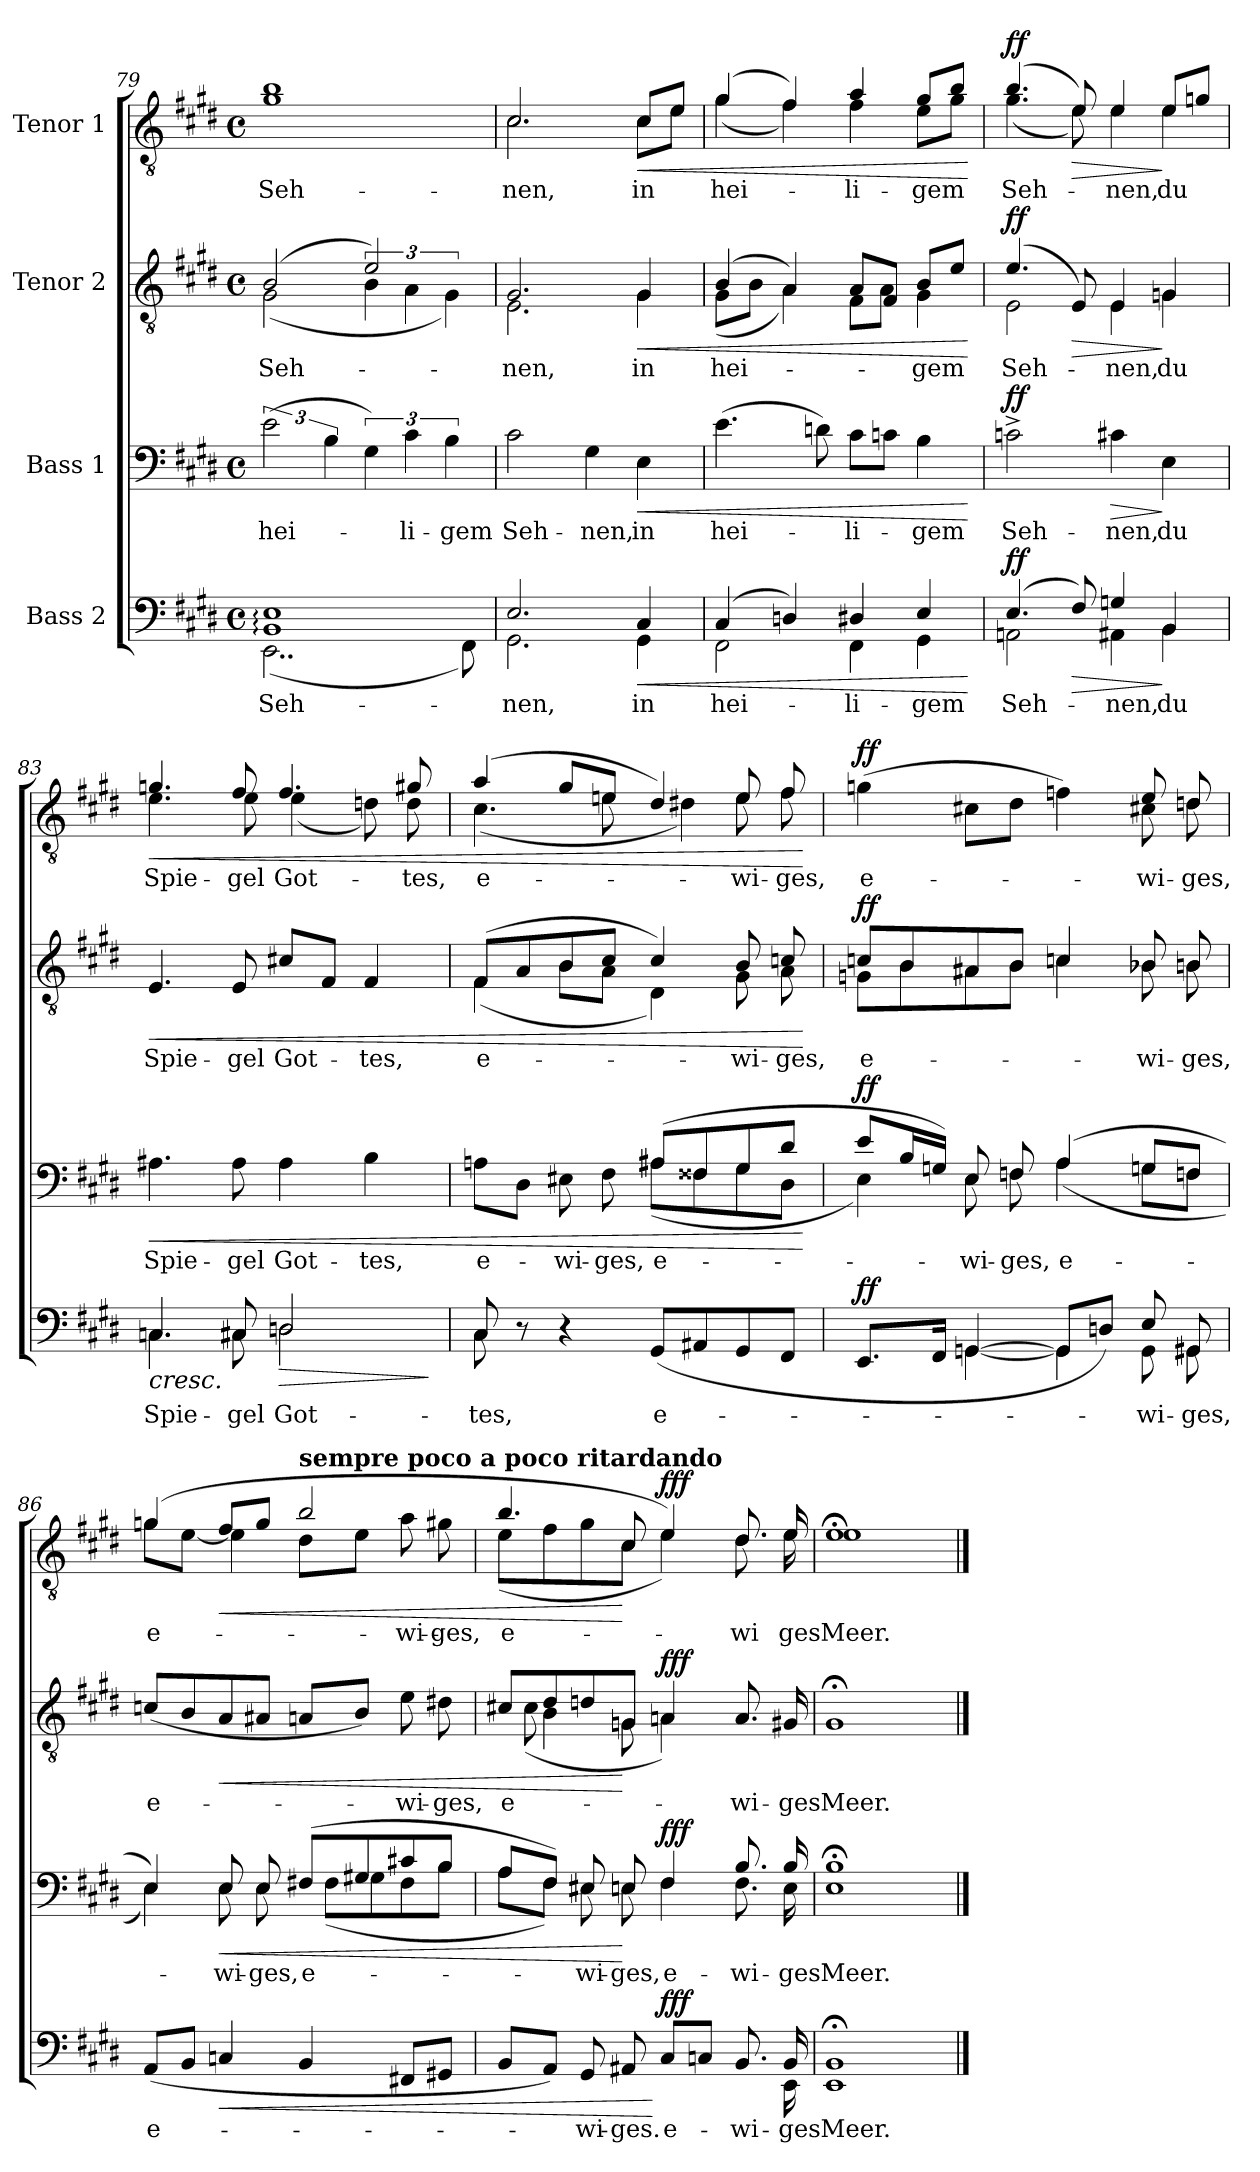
**kern	**text	**dynam	**kern	**text	**dynam	**kern	**text	**dynam	**kern	**text	**dynam
*part4	*part4	*part4	*part3	*part3	*part3	*part2	*part2	*part2	*part1	*part1	*part1
*staff4	*staff4	*staff4	*staff3	*staff3	*staff3	*staff2	*staff2	*staff2	*staff1	*staff1	*staff1
*I"Bass 2	*	*	*I"Bass 1	*	*	*I"Tenor 2	*	*	*I"Tenor 1	*	*
*clefF4	*	*	*clefF4	*	*	*clefGv2	*	*	*clefGv2	*	*
*k[f#c#g#d#]	*	*	*k[f#c#g#d#]	*	*	*k[f#c#g#d#]	*	*	*k[f#c#g#d#]	*	*
*M4/4	*	*	*M4/4	*	*	*M4/4	*	*	*M4/4	*	*
*met(c)	*	*	*met(c)	*	*	*met(c)	*	*	*met(c)	*	*
=79	=79	=79	=79	=79	=79	=79	=79	=79	=79	=79	=79
!	!LO:LY:b	!LO:DY:a	!	!LO:LY:b	!	!	!LO:LY:b	!LO:DY:a	!	!LO:LY:b	!LO:DY:a
*^	*	*	*	*	*	*^	*	*	*^	*	*
1BB: 1E:	(2..EE\	Seh-	other-dynamics	(3e\	hei-	.	(2B/	(2G#\	Seh-	other-dynamics	1b	1g#	Seh-	other-dynamics
.	.	.	.	6B\	.	.	.	.	.	.	.	.	.	.
.	.	.	.	6G#\)	.	.	2e/)	6B\	.	.	.	.	.	.
!	!	!	!	!	!LO:LY:b	!	!	!	!	!	!	!	!	!
.	.	.	.	6c#\	-li-	.	.	6A\	.	.	.	.	.	.
!	!	!	!	!	!LO:LY:b	!	!	!	!	!	!	!	!	!
.	.	.	.	6B\	-gem	.	.	6G#\)	.	.	.	.	.	.
.	8FF#\)	.	.	.	.	.	.	.	.	.	.	.	.	.
!!LO:PB:g=z	!!
=80	=80	=80	=80	=80	=80	=80	=80	=80	=80	=80	=80	=80	=80	=80
!	!	!LO:LY:b	!	!	!LO:LY:b	!	!	!	!LO:LY:b	!	!	!	!LO:LY:b	!
2.E/	2.GG#\	-nen,	.	2c#\	Seh-	.	2.G#/	2.E\	-nen,	.	2.c#/	2.c#\	-nen,	.
!	!	!	!	!	!LO:LY:b	!	!	!	!	!	!	!	!	!
.	.	.	.	4G#\	-nen,	.	.	.	.	.	.	.	.	.
!	!	!LO:LY:b	!LO:HP:b	!	!LO:LY:b	!LO:HP:b	!	!	!LO:LY:b	!LO:HP:b	!	!	!LO:LY:b	!LO:HP:b
4C#/	4GG#\	in	<	4E\	in	<	4G#/	4G#\	in	<	8c#/L	8c#\L	in	<
.	.	.	.	.	.	.	.	.	.	.	8e/J	8e\J	.	.
=81	=81	=81	=81	=81	=81	=81	=81	=81	=81	=81	=81	=81	=81	=81
!	!	!LO:LY:b	!	!	!LO:LY:b	!	!	!	!LO:LY:b	!	!	!	!LO:LY:b	!
(4C#/	2FF#\	hei-	.	(4.e\	hei-	.	(4B/	(8G#\L	hei-	.	(4g#/	(4g#\	hei-	.
.	.	.	.	.	.	.	.	8B\J	.	.	.	.	.	.
4Dn/)	.	.	.	.	.	.	4A/)	4A\)	.	.	4f#/)	4f#\)	.	.
.	.	.	.	8dn\)	.	.	.	.	.	.	.	.	.	.
!	!	!LO:LY:b	!	!	!LO:LY:b	!	!	!	!	!	!	!	!LO:LY:b	!
4D#X/	4FF#\	-li-	.	8c#\L	-li-	.	8A/L	8F#\L	.	.	4a/	4f#\	-li-	.
.	.	.	.	8cn\J	.	.	8F#/J	8A\J	.	.	.	.	.	.
!	!	!LO:LY:b	!	!	!LO:LY:b	!	!	!	!LO:LY:b	!	!	!	!LO:LY:b	!
4E/	4GG#\	-gem	.	4B\	-gem	.	8B/L	4G#\	-gem	.	8g#/L	8e\L	-gem	.
.	.	.	.	.	.	.	8e/J	.	.	.	8b/J	8g#\J	.	.
*	*	*	*	*	*	*	*v	*v	*	*	*	*	*	*
*v	*v	*	*	*	*	*	*	*	*	*v	*v	*	*
.	.	[	.	.	[	.	.	[	.	.	[
=82	=82	=82	=82	=82	=82	=82	=82	=82	=82	=82	=82
!	!LO:LY:b	!LO:DY:a	!	!LO:LY:b	!LO:DY:a	!	!LO:LY:b	!LO:DY:a	!	!LO:LY:b	!LO:DY:a
*^	*	*	*	*	*	*^	*	*	*^	*	*
(4.E/	2AAn\	Seh-	ff	2cn^\	Seh-	ff	(4.e/	2E\	Seh-	ff	(4.b/	(4.g#\	Seh-	ff
!	!	!	!LO:HP:b	!	!	!	!	!	!	!LO:HP:b	!	!	!	!LO:HP:b
8F#/)	.	.	>	.	.	.	8E/)	.	.	>	8e/)	8e\)	.	>
!	!	!LO:LY:b	!	!	!LO:LY:b	!LO:HP:b	!	!	!LO:LY:b	!	!	!	!LO:LY:b	!
4Gn/	4AA#X\	-nen,	.	4c#X\	-nen,	>	4E/	4E\	nen,	.	4e/	4e\	-nen,	.
!	!	!LO:LY:b	!LO:DY:n=1:a	!	!LO:LY:b	!LO:DY:n=1:a	!	!	!LO:LY:b	!LO:DY:n=1:a	!	!	!LO:LY:b	!LO:DY:n=1:a
4BB/	4BB\	du	] other-dynamics	4E\	du	] other-dynamics	4Gn/	4G\	du	] other-dynamics	8e/L	4e\	du	] other-dynamics
.	.	.	.	.	.	.	.	.	.	.	8gn/J	.	.	.
*	*	*	*	*	*	*	*v	*v	*	*	*	*	*	*
!!LO:LB:g=z	!!
=83	=83	=83	=83	=83	=83	=83	=83	=83	=83	=83	=83	=83	=83
!	!	!LO:LY:b	!LO:HP:b	!	!LO:LY:b	!LO:HP:b	!	!LO:LY:b	!LO:HP:b	!	!	!LO:LY:b	!LO:HP:b
4.Cn/	4.C\	Spie-	<	4.A#X\	Spie-	<	4.E/	Spie-	<	4.gn/	4.e\	Spie-	<
!	!	!LO:LY:b	!	!	!LO:LY:b	!	!	!LO:LY:b	!	!	!	!LO:LY:b	!
8C#X/	8C#\	-gel	.	8A#\	-gel	.	8E/	-gel	.	8f#/	8e\	-gel	.
!	!	!LO:LY:b	!LO:HP:b	!	!LO:LY:b	!	!	!LO:LY:b	!	!	!	!LO:LY:b	!
2Dn/	2D\	Got-	>	4A#\	Got-	.	8c#X/L	Got-	.	4.f#/	(4e\	Got-	.
.	.	.	.	.	.	.	8F#/J	.	.	.	.	.	.
!	!	!	!	!	!LO:LY:b	!	!	!LO:LY:b	!	!	!	!	!
.	.	.	.	4B\	-tes,	.	4F#/	-tes,	.	.	8dn\)	.	.
!	!	!	!	!	!	!	!	!	!	!	!	!LO:LY:b	!
.	.	.	.	.	.	.	.	.	.	8g#X/	8d\	-tes,	.
*v	*v	*	*	*	*	*	*	*	*	*v	*v	*	*
.	.	]	.	.	.	.	.	.	.	.	.
=84	=84	=84	=84	=84	=84	=84	=84	=84	=84	=84	=84
!	!LO:LY:b	!	!	!LO:LY:b	!	!	!LO:LY:b	!	!	!LO:LY:b	!
*^	*	*	*^	*	*	*^	*	*	*^	*	*
8C#/	8C#\	-tes,	.	8An\L	2ryy	e-	.	(8F#/L	(4F#\	e-	.	(4a/	(4.c#\	e-	.
8r	8ryy	.	.	8D#\J	.	.	.	8A/	.	.	.	.	.	.	.
!	!	!	!	!	!	!LO:LY:b	!	!	!	!	!	!	!	!	!
4r	4ryy	.	.	8E#X\	.	-wi-	.	8B/	8B\L	.	.	8g#/L	.	.	.
!	!	!	!	!	!	!LO:LY:b	!	!	!	!	!	!	!	!	!
.	.	.	.	8F#\	.	-ges,	.	8c#/J	8A\J	.	.	8en/J	8e\	.	.
!	!	!LO:LY:b	!	!	!	!LO:LY:b	!	!	!	!	!	!	!	!	!
(8GG#/L	2ryy	e-	.	(8A#X/L	(8A#\L	e-	.	4c#/)	4D#\)	.	.	4d#/)	4d#X\)	.	.
8AA#X/	.	.	.	8F##X/	8F##\	.	.	.	.	.	.	.	.	.	.
!	!	!	!	!	!	!	!	!	!	!LO:LY:b	!	!	!	!LO:LY:b	!
8GG#/	.	.	.	8G#/	8G#\	.	.	8B/	8G#\	-wi-	.	8e/	8e\	-wi-	.
!	!	!	!	!	!	!	!	!	!	!LO:LY:b	!	!	!	!LO:LY:b	!
8FF#/J	.	.	.	8d#/J	8D#\J	.	.	8cn/	8A\	-ges,	.	8f#/	8f#\	-ges,	.
*v	*v	*	*	*	*	*	*	*v	*v	*	*	*v	*v	*	*
*	*	*	*v	*v	*	*	*	*	*	*	*	*
.	.	[	.	.	[	.	.	[	.	.	[
=85	=85	=85	=85	=85	=85	=85	=85	=85	=85	=85	=85
*^	*	*	*^	*	*	*	*	*	*	*	*
!	!	!	!LO:DY:a	!	!	!	!LO:DY:a	!	!LO:LY:b	!LO:DY:a	!	!LO:LY:b	!LO:DY:a
*	*	*	*	*	*	*	*	*^	*	*	*^	*	*
8.EE/L	4ryy	.	ff	8e/L	4E\)	.	ff	8cn/L	8Gn\L	e-	ff	(>4gn\	2.ryy	e-	ff
.	.	.	.	16B/L	.	.	.	8B/	8B\	.	.	.	.	.	.
16FF#/Jk	.	.	.	16Gn/JJ)	.	.	.	.	.	.	.	.	.	.	.
!	!	!	!	!	!	!LO:LY:b	!	!	!	!	!	!	!	!	!
[4GGn/	[4GG\	.	.	8E/	8E\	-wi-	.	8A#X/	8A#\	.	.	8c#X\L	.	.	.
!	!	!	!	!	!	!LO:LY:b	!	!	!	!	!	!	!	!	!
.	.	.	.	8Fn/	8F\	-ges,	.	8B/J	8B\J	.	.	8d#\J	.	.	.
!	!	!	!	!	!	!LO:LY:b	!	!	!	!	!	!	!	!	!
8GG/L]	4GG\]	.	.	(4A/	(4A\	e-	.	4cn/	4c\	.	.	4fn\)	.	.	.
8Dn/J)	.	.	.	.	.	.	.	.	.	.	.	.	.	.	.
!	!	!LO:LY:b	!	!	!	!	!	!	!	!LO:LY:b	!	!	!	!LO:LY:b	!
8E/	8GG\	-wi-	.	8Gn/L	8G\L	.	.	8B-X/	8B-\	-wi-	.	8e/	8c#X\	-wi-	.
!	!	!LO:LY:b	!	!	!	!	!	!	!	!LO:LY:b	!	!	!	!LO:LY:b	!
8GG#X/	8GG#\	-ges,	.	8F/J	8Fn\J	.	.	8Bn/	8B\	-ges,	.	8dn/	8d\	-ges,	.
!!LO:LB:g=z	!!
=86	=86	=86	=86	=86	=86	=86	=86	=86	=86	=86	=86	=86	=86	=86	=86
!	!	!LO:LY:b	!	!	!	!	!	!	!	!LO:LY:b	!	!	!	!LO:LY:b	!
!	!	!	!	!	!	!	!	!	!	!	!	!	!	!LO:LY:b	!
*v	*v	*	*	*	*	*	*	*v	*v	*	*	*	*	*	*
(8AA/L	e-	.	4E/)	4E\)	.	.	(8cn/L	e-	.	(4gn/	8g\L	e-	.
8BB/J	.	.	.	.	.	.	8B/	.	.	.	[8e\J	.	.
!	!	!LO:HP:b	!	!	!LO:LY:b	!LO:HP:b	!	!	!LO:HP:b	!	!	!	!LO:HP:b
4Cn/	.	<	8E/	8E\	-wi-	<	8A/	.	<	8f#/L	4e\]	.	<
!	!	!	!	!	!LO:LY:b	!	!	!	!	!	!	!	!
.	.	.	8E/	8E\	-ges,	.	8A#X/J	.	.	8g/J	.	.	.
!	!	!	!	!	!	!	!	!	!	!LO:TX:a:B:t=sempre poco a poco ritardando	!	!	!
!	!	!	!	!	!LO:LY:b	!	!	!	!	!	!	!	!
4BB/	.	.	(8F#X/L	(8F#\L	e-	.	8An/L	.	.	2b/	8d#\L	.	.
.	.	.	8G#X/	8G#\	.	.	8B/J)	.	.	.	8e\J	.	.
!	!	!	!	!	!	!	!	!LO:LY:b	!	!	!	!LO:LY:b	!
8FF#X/L	.	.	8c#X/	8F#\	.	.	8e\	-wi-	.	.	8a\	-wi-	.
!	!	!	!	!	!	!	!	!LO:LY:b	!	!	!	!LO:LY:b	!
8GG#X/J	.	.	8B/J	8B\J	.	.	8d#X\	-ges,	.	.	8g#X\	-ges,	.
=87	=87	=87	=87	=87	=87	=87	=87	=87	=87	=87	=87	=87	=87
*^	*	*	*	*	*	*	*	*	*	*	*	*	*
!	!	!	!	!	!	!	!	!	!LO:LY:b	!	!	!	!LO:LY:b	!
*	*	*	*	*	*	*	*	*^	*	*	*	*	*	*
8BB/L	2...ryy	.	.	8A/L	8A\L	.	.	8c#X/L	(8c#\	e-	.	4.b/	(8e\L	e-	.
8AA/J)	.	.	.	8F#/J)	8F#\J)	.	.	8d#/	4B\	.	.	.	8f#\	.	.
!	!	!LO:LY:b	!	!	!	!LO:LY:b	!	!	!	!	!	!	!	!	!
8GG#/	.	-wi-	.	8E#X/	8E#\	-wi-	.	8dn/	.	.	.	.	8g#\	.	.
!	!	!LO:LY:b	!	!	!	!LO:LY:b	!	!	!	!	!	!	!	!	!
8AA#X/	.	-ges.	.	8En/	8E\	-ges,	[	8Gn/J	8G\	.	[	8c#/	8c#\J	.	[
!	!	!LO:LY:b	!LO:DY:n=1:a	!	!	!LO:LY:b	!LO:DY:a	!	!	!	!LO:DY:a	!	!	!	!LO:DY:a
8C#/L	.	e-	[ fff	4F#/	4F#\	e-	fff	4An/	4A\)	.	fff	4e/)	4e\)	.	fff
8Cn/J	.	.	.	.	.	.	.	.	.	.	.	.	.	.	.
!	!	!LO:LY:b	!	!	!	!LO:LY:b	!	!	!	!LO:LY:b	!	!	!	!LO:LY:b	!
!	!	!	!	!	!	!	!	!	!	!	!	!	!	!LO:LY:b	!
8.BB/	.	wi-	.	8.B/	8.F#\	-wi-	.	8.A/	4ryy	-wi-	.	8.d#/	8.d#\	-wi	.
!	!	!LO:LY:b	!	!	!	!LO:LY:b	!	!	!	!LO:LY:b	!	!	!	!LO:LY:b	!
!	!	!	!	!	!	!	!	!	!	!	!	!	!	!LO:LY:b	!
16BB/	16EE\	-ges	.	16B/	16E\	-ges	.	16G#X/	.	-ges	.	16e/	16e\	ges	.
*	*	*	*	*	*	*	*	*v	*v	*	*	*	*	*	*
=88	=88	=88	=88	=88	=88	=88	=88	=88	=88	=88	=88	=88	=88	=88
!	!	!LO:LY:b	!	!	!	!LO:LY:b	!	!	!LO:LY:b	!	!	!	!LO:LY:b	!
!	!	!	!	!	!	!	!	!	!	!	!	!	!LO:LY:b	!
1BB;<	1EE	Meer.	.	1B;<	1E	Meer.	.	1G#;<	Meer.	.	1e;<	1e	Meer.	.
*v	*v	*	*	*	*	*	*	*	*	*	*v	*v	*	*
*	*	*	*v	*v	*	*	*	*	*	*	*	*
==	==	==	==	==	==	==	==	==	==	==	==
*-	*-	*-	*-	*-	*-	*-	*-	*-	*-	*-	*-
